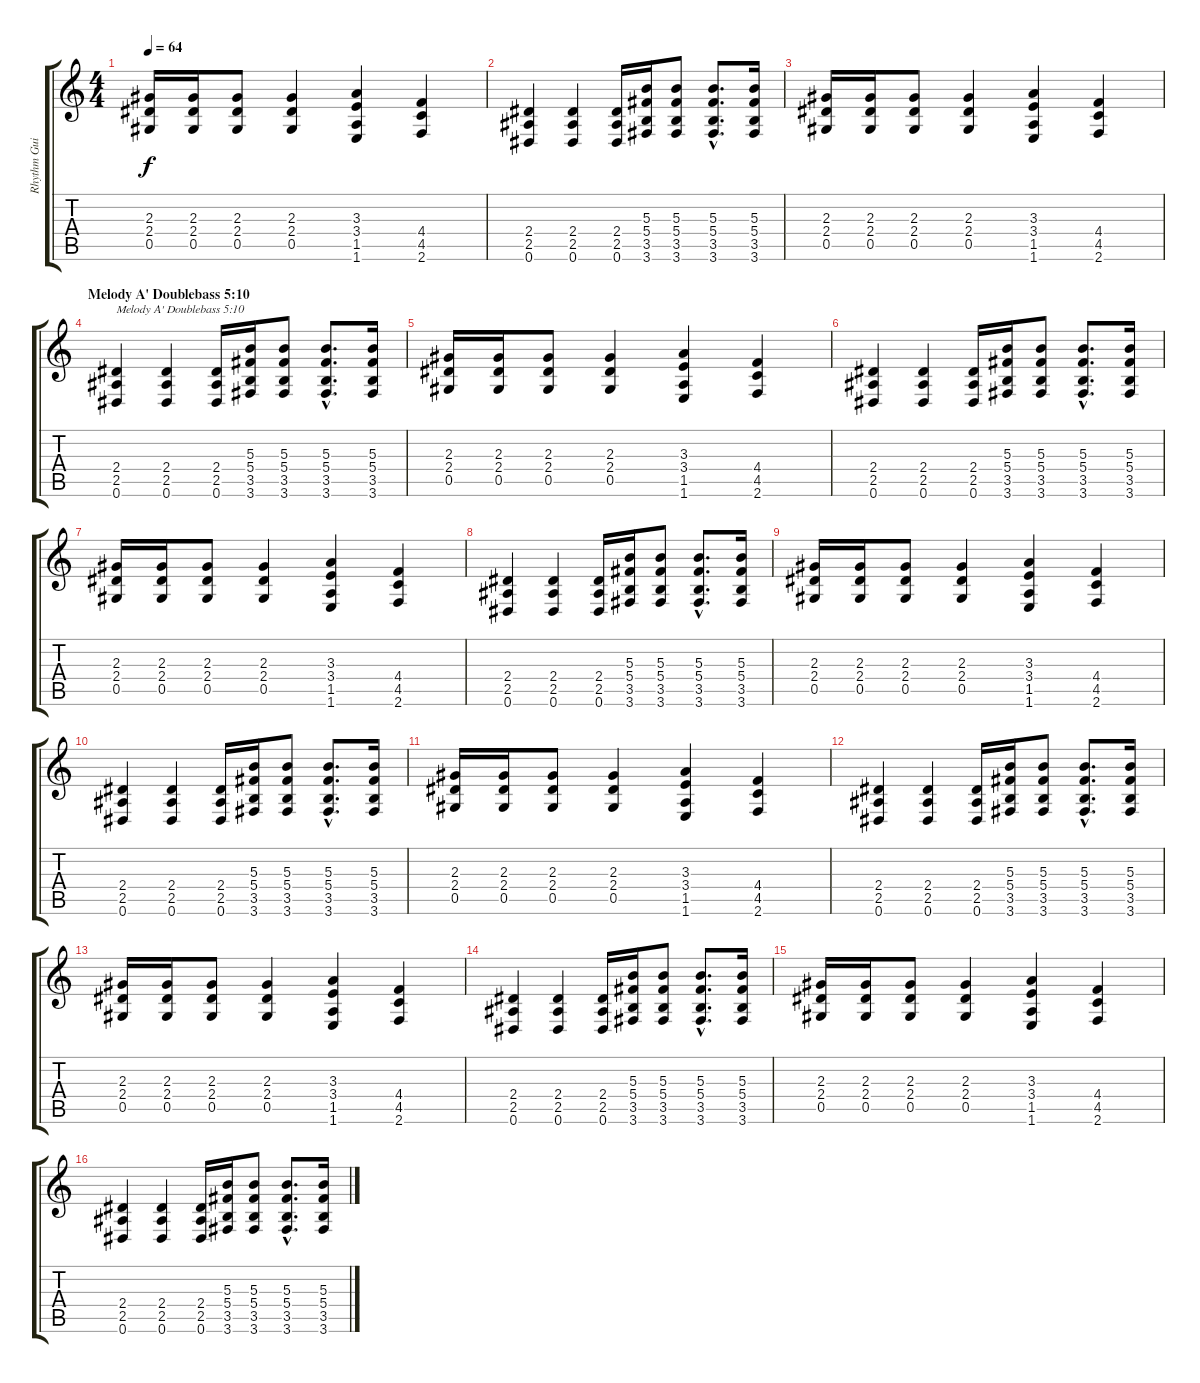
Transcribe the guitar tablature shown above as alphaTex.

\track ("Rhythm Guitar" "Rhythm Gui") {instrument acousticguitarnylon}
\staff {score tabs}
\tuning (Eb4 Bb3 Gb3 Db3 Ab2 Eb2) {hide}
\ts (4 4)
\tempo 64
\clef g2
\ks c
(2.3 2.4 0.5).16{dy f} (2.3 2.4 0.5).16 (2.3 2.4 0.5).8 (2.3 2.4 0.5).4 (3.3 3.4 1.5 1.6).4 (4.4 4.5 2.6).4 |
(2.4 2.5 0.6).4 (2.4 2.5 0.6).4 (2.4 2.5 0.6).16 (5.3 5.4 3.5 3.6).16 (5.3 5.4 3.5 3.6).8 (5.3{hac} 5.4{hac} 3.5{hac} 3.6{hac}).8{d} (5.3 5.4 3.5 3.6).16 |
(2.3 2.4 0.5).16 (2.3 2.4 0.5).16 (2.3 2.4 0.5).8 (2.3 2.4 0.5).4 (3.3 3.4 1.5 1.6).4 (4.4 4.5 2.6).4 |
\section ("" "Melody A' Doublebass 5:10")
(2.4 2.5 0.6).4{txt "Melody A' Doublebass 5:10"} (2.4 2.5 0.6).4 (2.4 2.5 0.6).16 (5.3 5.4 3.5 3.6).16 (5.3 5.4 3.5 3.6).8 (5.3{hac} 5.4{hac} 3.5{hac} 3.6{hac}).8{d} (5.3 5.4 3.5 3.6).16 |
(2.3 2.4 0.5).16 (2.3 2.4 0.5).16 (2.3 2.4 0.5).8 (2.3 2.4 0.5).4 (3.3 3.4 1.5 1.6).4 (4.4 4.5 2.6).4 |
(2.4 2.5 0.6).4 (2.4 2.5 0.6).4 (2.4 2.5 0.6).16 (5.3 5.4 3.5 3.6).16 (5.3 5.4 3.5 3.6).8 (5.3{hac} 5.4{hac} 3.5{hac} 3.6{hac}).8{d} (5.3 5.4 3.5 3.6).16 |
(2.3 2.4 0.5).16 (2.3 2.4 0.5).16 (2.3 2.4 0.5).8 (2.3 2.4 0.5).4 (3.3 3.4 1.5 1.6).4 (4.4 4.5 2.6).4 |
(2.4 2.5 0.6).4 (2.4 2.5 0.6).4 (2.4 2.5 0.6).16 (5.3 5.4 3.5 3.6).16 (5.3 5.4 3.5 3.6).8 (5.3{hac} 5.4{hac} 3.5{hac} 3.6{hac}).8{d} (5.3 5.4 3.5 3.6).16 |
(2.3 2.4 0.5).16 (2.3 2.4 0.5).16 (2.3 2.4 0.5).8 (2.3 2.4 0.5).4 (3.3 3.4 1.5 1.6).4 (4.4 4.5 2.6).4 |
(2.4 2.5 0.6).4 (2.4 2.5 0.6).4 (2.4 2.5 0.6).16 (5.3 5.4 3.5 3.6).16 (5.3 5.4 3.5 3.6).8 (5.3{hac} 5.4{hac} 3.5{hac} 3.6{hac}).8{d} (5.3 5.4 3.5 3.6).16 |
(2.3 2.4 0.5).16 (2.3 2.4 0.5).16 (2.3 2.4 0.5).8 (2.3 2.4 0.5).4 (3.3 3.4 1.5 1.6).4 (4.4 4.5 2.6).4 |
(2.4 2.5 0.6).4 (2.4 2.5 0.6).4 (2.4 2.5 0.6).16 (5.3 5.4 3.5 3.6).16 (5.3 5.4 3.5 3.6).8 (5.3{hac} 5.4{hac} 3.5{hac} 3.6{hac}).8{d} (5.3 5.4 3.5 3.6).16 |
(2.3 2.4 0.5).16 (2.3 2.4 0.5).16 (2.3 2.4 0.5).8 (2.3 2.4 0.5).4 (3.3 3.4 1.5 1.6).4 (4.4 4.5 2.6).4 |
(2.4 2.5 0.6).4 (2.4 2.5 0.6).4 (2.4 2.5 0.6).16 (5.3 5.4 3.5 3.6).16 (5.3 5.4 3.5 3.6).8 (5.3{hac} 5.4{hac} 3.5{hac} 3.6{hac}).8{d} (5.3 5.4 3.5 3.6).16 |
(2.3 2.4 0.5).16 (2.3 2.4 0.5).16 (2.3 2.4 0.5).8 (2.3 2.4 0.5).4 (3.3 3.4 1.5 1.6).4 (4.4 4.5 2.6).4 |
(2.4 2.5 0.6).4 (2.4 2.5 0.6).4 (2.4 2.5 0.6).16 (5.3 5.4 3.5 3.6).16 (5.3 5.4 3.5 3.6).8 (5.3{hac} 5.4{hac} 3.5{hac} 3.6{hac}).8{d} (5.3 5.4 3.5 3.6).16
